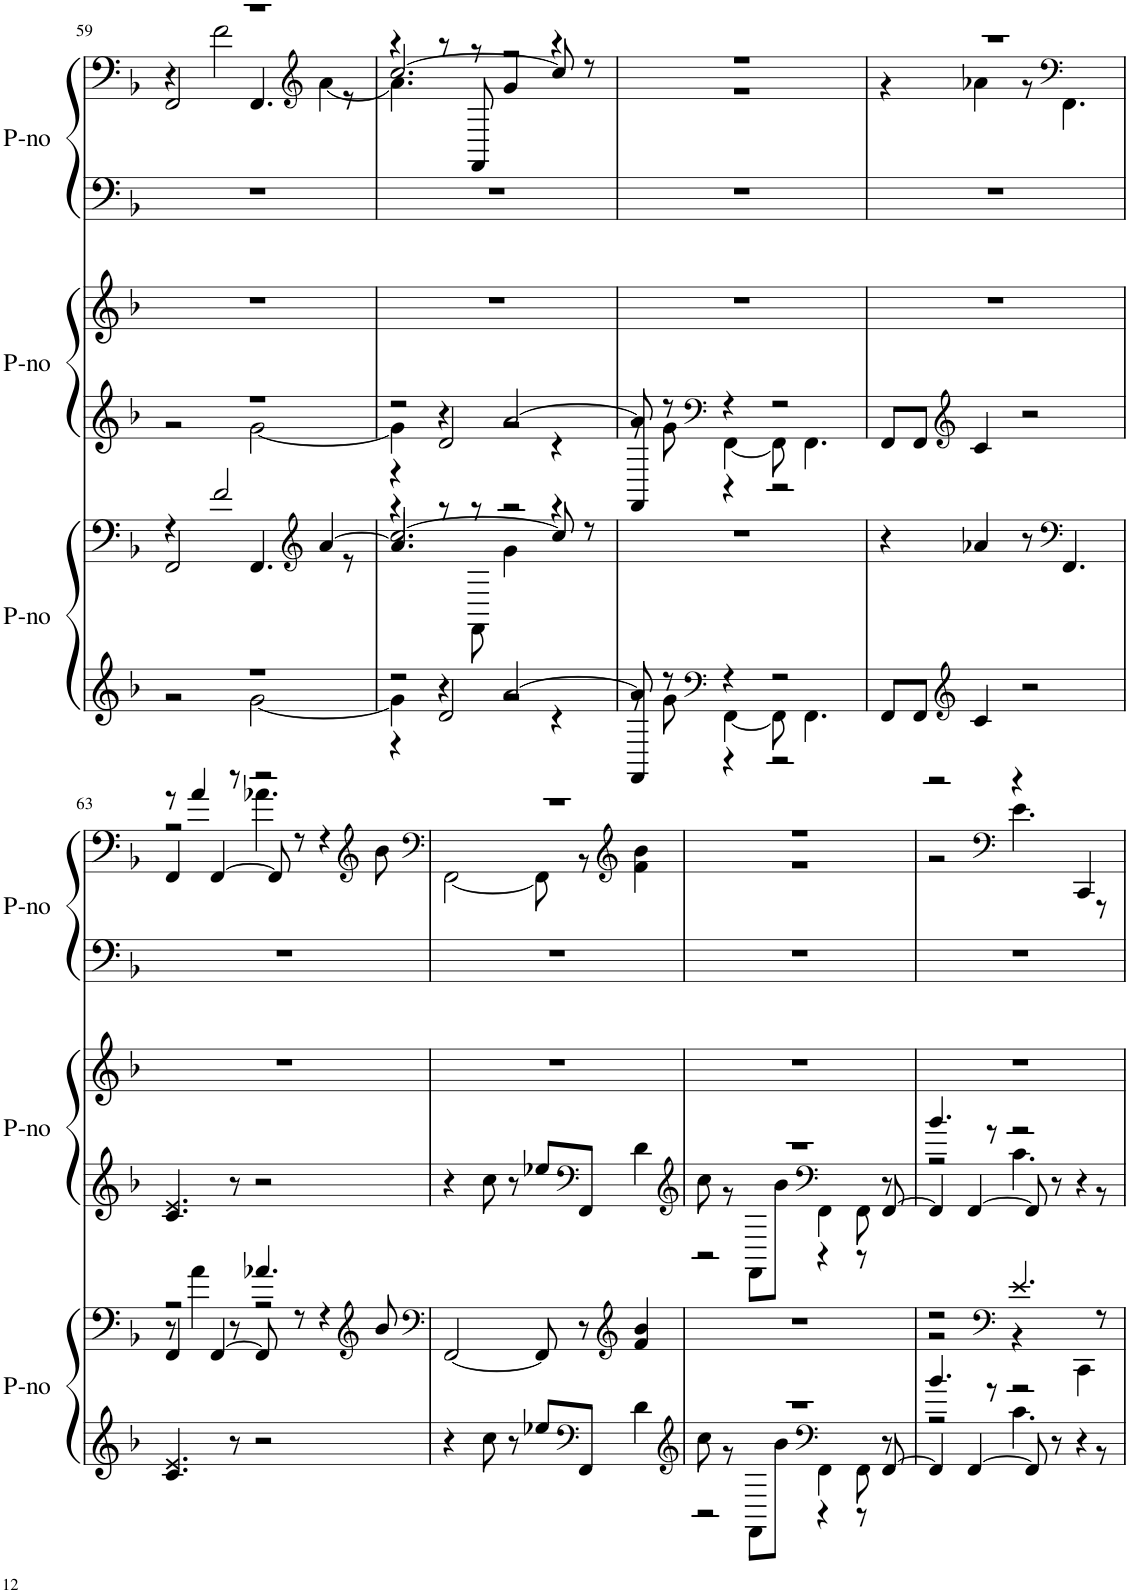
**kern	**kern	**kern	**kern	**kern	**kern
*part3	*part3	*part2	*part2	*part1	*part1
*staff6	*staff5	*staff4	*staff3	*staff2	*staff1
*I"Piano	*	*I"Piano	*	*I"Piano	*
*I'P-no	*	*I'P-no	*	*I'P-no	*
!!LO:PB:g=z
*clefG2	*clefF4	*clefG2	*clefG2	*clefF4	*clefF4
*	*	*Trd4c7	*Trd4c7	*	*
*k[b-]	*k[b-]	*k[b-]	*k[b-]	*k[b-]	*k[b-]
*M4/4	*M4/4	*M4/4	*M4/4	*M4/4	*M4/4
=59	=59	=59	=59	=59	=59
*^	*^	*^	*	*	*^
*	*	*	*	*	*	*	*	*	*^
1r	2r	4r	2FF/	1r	2r	1r	1r	1r	4r	2FF/
.	.	2f/	.	.	.	.	.	.	2f\	.
.	[2g\	.	4.FF/	.	[2g\	.	.	.	.	4.FF/
*	*	*clefG2	*	*	*	*	*	*clefG2	*	*
.	.	[4a/	.	.	.	.	.	.	[4a\	.
.	.	.	8r	.	.	.	.	.	.	8r
=60	=60	=60	=60	=60	=60	=60	=60	=60	=60	=60
*	*^	*	*^	*	*^	*	*	*	*	*
2r	4g\]	4r	4.a/]	4r	[2.cc/	2r	4g\]	4r	1r	1r	4r	4.a\]	[2.cc/
.	4r	2d/	.	8r	.	.	4r	2d/	.	.	8r	.	.
.	.	.	8r	8FF\	.	.	.	.	.	.	8FF/	8r	.
[2a/	2r	.	2r	4g\	.	[2a/	2r	.	.	.	4g/	2r	.
.	.	4r	.	4r	8cc/]	.	.	4r	.	.	4r	.	8cc/]
.	.	.	.	.	8r	.	.	.	.	.	.	.	8r
*	*	*	*v	*v	*v	*	*	*	*	*	*	*v	*v
=61	=61	=61	=61	=61	=61	=61	=61	=61	=61	=61
8a/]	8r	4FF/	1r	8a/]	8r	4FF/	1r	1r	1r	1r
8r	8g\	.	.	8r	8g\	.	.	.	.	.
*clefF4	*	*	*	*clefF4	*	*	*	*	*	*
4r	[4FF\	4r	.	4r	[4FF\	4r	.	.	.	.
2r	8FF\]	2r	.	2r	8FF\]	2r	.	.	.	.
.	4.FF\	.	.	.	4.FF\	.	.	.	.	.
*v	*v	*v	*	*v	*v	*v	*	*	*	*
=62	=62	=62	=62	=62	=62	=62
8FF/L	4r	8FF/L	1r	1r	1r	4r
8FF/J	.	8FF/J	.	.	.	.
*clefG2	*	*clefG2	*	*	*	*
4c/	4a-X/	4c/	.	.	.	4a-X\
2r	8r	2r	.	.	.	8r
*	*clefF4	*	*	*	*clefF4	*
.	4.FF/	.	.	.	.	4.FF\
!!LO:LB:g=z
=63	=63	=63	=63	=63	=63	=63
*	*^	*	*	*	*	*^
*	*	*^	*	*	*	*	*	*
4.c/ 4.e/	2r	8r	4FF/	4.c/ 4.e/	1r	1r	8r	2r	4FF/
.	.	4a\	.	.	.	.	4a/	.	.
.	.	.	[4FF/	.	.	.	.	.	[4FF/
8r	.	8r	.	8r	.	.	8r	.	.
2r	4.a-X/	2r	8FF/]	2r	.	.	2r	4.a-X\	8FF/]
.	.	.	8r	.	.	.	.	.	8r
.	.	.	4r	.	.	.	.	.	4r
*	*clefG2	*	*	*	*	*	*clefG2	*	*
.	8b-/	.	.	.	.	.	.	8b-\	.
*	*v	*v	*v	*	*	*	*v	*v	*v
=64	=64	=64	=64	=64	=64
*	*clefF4	*	*	*	*clefF4
*	*	*	*	*	*^
4r	[2FF/	4r	1r	1r	1r	[2FF\
8cc\	.	8cc\	.	.	.	.
8r	.	8r	.	.	.	.
8ee-X/L	8FF/]	8ee-X/L	.	.	.	8FF\]
*clefF4	*	*clefF4	*	*	*	*
8FF/J	8r	8FF/J	.	.	.	8r
*	*clefG2	*	*	*	*clefG2	*
4d\	4f/ 4b-/	4d\	.	.	.	4f\ 4b-\
=65	=65	=65	=65	=65	=65	=65
*clefG2	*	*clefG2	*	*	*	*
*^	*	*^	*	*	*	*
*	*^	*	*	*^	*	*	*	*
1r	8cc\	2r	1r	1r	8cc\	2r	1r	1r	1r	1r
.	8r	.	.	.	8r	.	.	.	.	.
.	8FF\L	.	.	.	8FF\L	.	.	.	.	.
.	8b-\J	.	.	.	8b-\J	.	.	.	.	.
*clefF4	*	*	*	*clefF4	*	*	*	*	*	*
.	4FF\	4r	.	.	4FF\	4r	.	.	.	.
.	8FF\	8r	.	.	8FF\	8r	.	.	.	.
.	8r	[8FF/	.	.	8r	[8FF/	.	.	.	.
=66	=66	=66	=66	=66	=66	=66	=66	=66	=66	=66
*	*	*	*^	*	*	*	*	*	*	*
4.b-/	2r	4FF/]	2r	2r	4.b-/	2r	4FF/]	1r	1r	2r	2r
.	.	[4FF/	.	.	.	.	[4FF/	.	.	.	.
8r	.	.	.	.	8r	.	.	.	.	.	.
*	*	*	*clefF4	*	*	*	*	*	*	*clefF4	*
2r	4.c\	8FF/]	4.e/	4r	2r	4.c\	8FF/]	.	.	4r	4.e\
.	.	8r	.	.	.	.	8r	.	.	.	.
.	.	4r	.	4CC\	.	.	4r	.	.	4CC/	.
.	8r	.	8r	.	.	8r	.	.	.	.	8r
*v	*v	*v	*	*	*v	*v	*v	*	*	*v	*v
*	*v	*v	*	*	*	*
=	=	=	=	=	=
*-	*-	*-	*-	*-	*-
